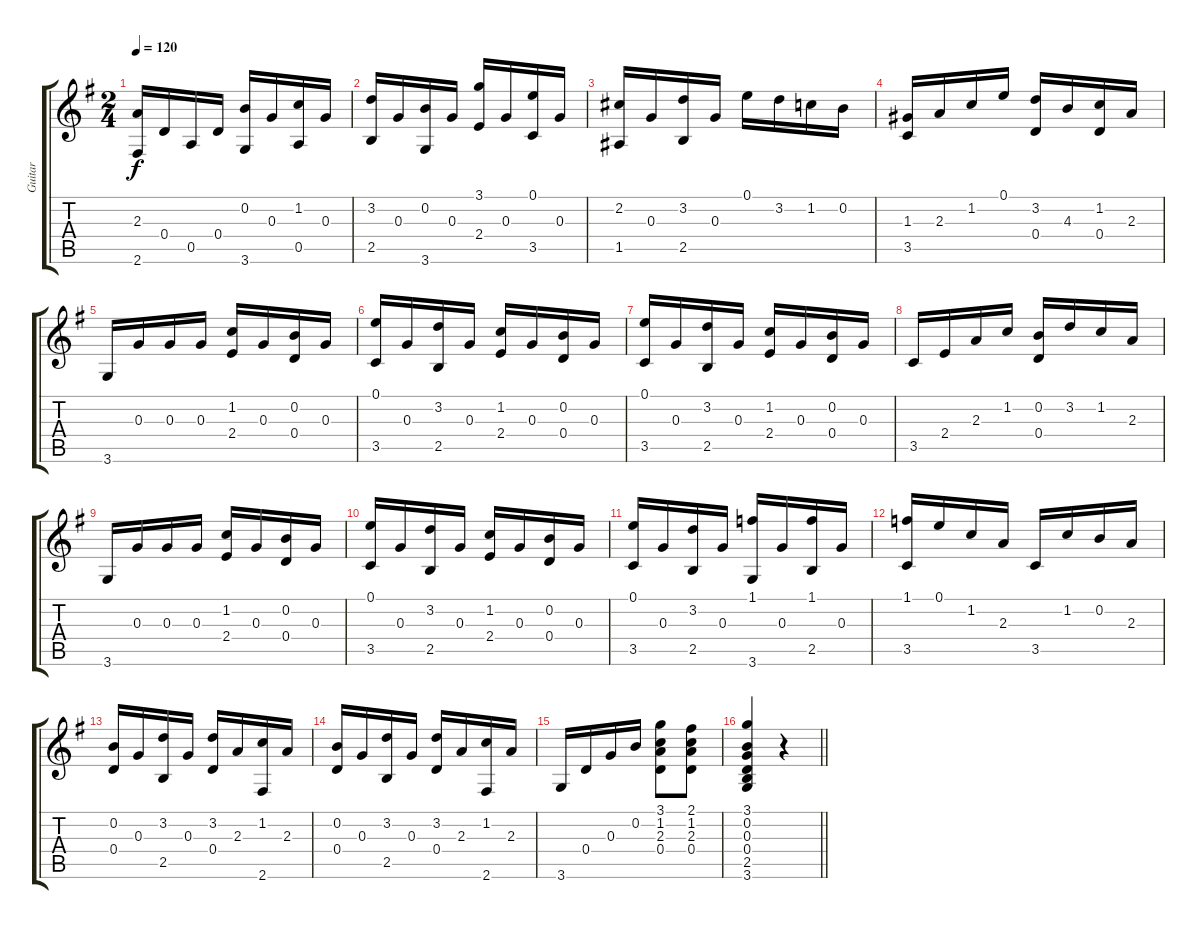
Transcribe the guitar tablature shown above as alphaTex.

\track ("Guitar" "Guitar") {instrument acousticguitarnylon}
\staff {score tabs}
\tuning (E4 B3 G3 D3 A2 E2) {hide}
\ts (2 4)
\tempo 120
\clef g2
\ks g
(2.3 2.6).16{dy f} 0.4.16 0.5.16 0.4.16 (0.2 3.6).16 0.3.16 (1.2 0.5).16 0.3.16 |
(3.2 2.5).16 0.3.16 (0.2 3.6).16 0.3.16 (3.1 2.4).16 0.3.16 (0.1 3.5).16 0.3.16 |
(2.2 1.5).16 0.3.16 (3.2 2.5).16 0.3.16 0.1.16 3.2.16 1.2.16 0.2.16 |
(1.3 3.5).16 2.3.16 1.2.16 0.1.16 (3.2 0.4).16 4.3.16 (1.2 0.4).16 2.3.16 |
3.6.16 0.3.16 0.3.16 0.3.16 (1.2 2.4).16 0.3.16 (0.2 0.4).16 0.3.16 |
(0.1 3.5).16 0.3.16 (3.2 2.5).16 0.3.16 (1.2 2.4).16 0.3.16 (0.2 0.4).16 0.3.16 |
(0.1 3.5).16 0.3.16 (3.2 2.5).16 0.3.16 (1.2 2.4).16 0.3.16 (0.2 0.4).16 0.3.16 |
3.5.16 2.4.16 2.3.16 1.2.16 (0.2 0.4).16 3.2.16 1.2.16 2.3.16 |
3.6.16 0.3.16 0.3.16 0.3.16 (1.2 2.4).16 0.3.16 (0.2 0.4).16 0.3.16 |
(0.1 3.5).16 0.3.16 (3.2 2.5).16 0.3.16 (1.2 2.4).16 0.3.16 (0.2 0.4).16 0.3.16 |
(0.1 3.5).16 0.3.16 (3.2 2.5).16 0.3.16 (1.1 3.6).16 0.3.16 (1.1 2.5).16 0.3.16 |
(1.1 3.5).16 0.1.16 1.2.16 2.3.16 3.5.16 1.2.16 0.2.16 2.3.16 |
(0.2 0.4).16 0.3.16 (3.2 2.5).16 0.3.16 (3.2 0.4).16 2.3.16 (1.2 2.6).16 2.3.16 |
(0.2 0.4).16 0.3.16 (3.2 2.5).16 0.3.16 (3.2 0.4).16 2.3.16 (1.2 2.6).16 2.3.16 |
3.6.16 0.4.16 0.3.16 0.2.16 (3.1 1.2 2.3 0.4).8 (2.1 1.2 2.3 0.4).8 |
\barLineRight lightlight
(3.1 0.2 0.3 0.4 2.5 3.6).4 r.4
